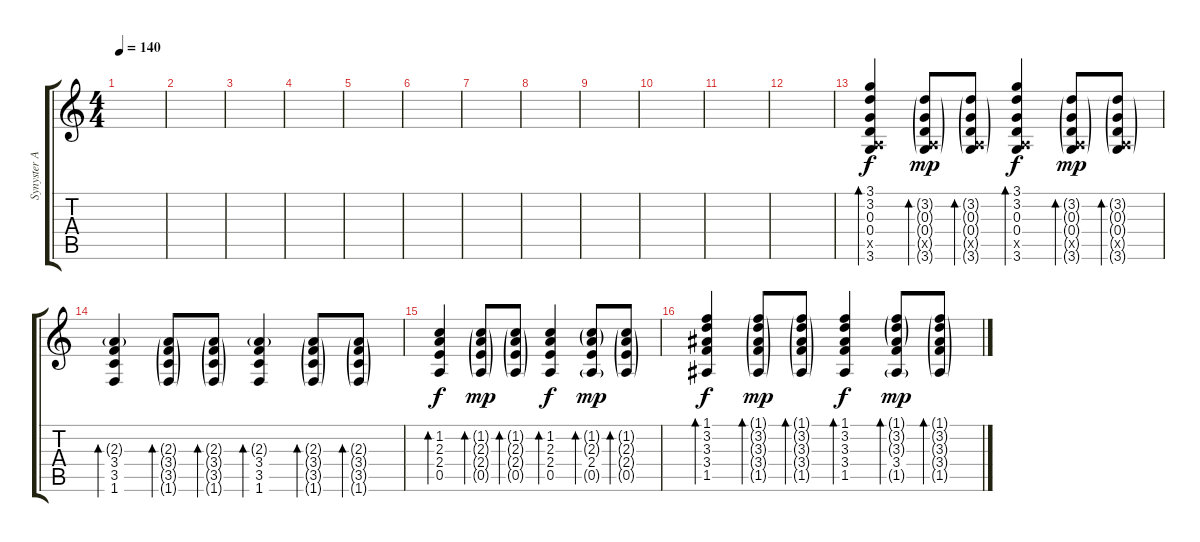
\track ("Synyster Acoustic" "Synyster A") {instrument acousticguitarsteel}
\staff {score tabs}
\tuning (E4 B3 G3 D3 A2 E2) {hide}
\ts (4 4)
\tempo 140
\clef g2
\ks c
|
|
|
|
|
|
|
|
|
|
|
|
(3.1 3.2 0.3 0.4 0.5{x} 3.6).4{bd 60} (3.2{g} 0.3{g} 0.4{g} 0.5{g x} 3.6{g}).8{bd 60 dy mp} (3.2{g} 0.3{g} 0.4{g} 0.5{g x} 3.6{g}).8{bd 60} (3.1 3.2 0.3 0.4 0.5{x} 3.6).4{bd 60 dy f} (3.2{g} 0.3{g} 0.4{g} 0.5{g x} 3.6{g}).8{bd 60 dy mp} (3.2{g} 0.3{g} 0.4{g} 0.5{g x} 3.6{g}).8{bd 60} |
(2.3{g} 3.4 3.5 1.6).4{bd 60} (2.3{g} 3.4{g} 3.5{g} 1.6{g}).8{bd 60} (2.3{g} 3.4{g} 3.5{g} 1.6{g}).8{bd 60} (2.3{g} 3.4 3.5 1.6).4{bd 60} (2.3{g} 3.4{g} 3.5{g} 1.6{g}).8{bd 60} (2.3{g} 3.4{g} 3.5{g} 1.6{g}).8{bd 60} |
(1.2 2.3 2.4 0.5).4{bd 60 dy f} (1.2{g} 2.3{g} 2.4{g} 0.5{g}).8{bd 60 dy mp} (1.2{g} 2.3{g} 2.4{g} 0.5{g}).8{bd 60} (1.2 2.3 2.4 0.5).4{bd 60 dy f} (1.2{g} 2.3{g} 2.4 0.5{g}).8{bd 60 dy mp} (1.2{g} 2.3{g} 2.4{g} 0.5{g}).8{bd 60} |
(1.1 3.2 3.3 3.4 1.5).4{bd 60 dy f} (1.1{g} 3.2{g} 3.3{g} 3.4{g} 1.5{g}).8{bd 60 dy mp} (1.1{g} 3.2{g} 3.3{g} 3.4{g} 1.5{g}).8{bd 60} (1.1 3.2 3.3 3.4 1.5).4{bd 60 dy f} (1.1{g} 3.2{g} 3.3{g} 3.4 1.5{g}).8{bd 60 dy mp} (1.1{g} 3.2{g} 3.3{g} 3.4{g} 1.5{g}).8{bd 60}
